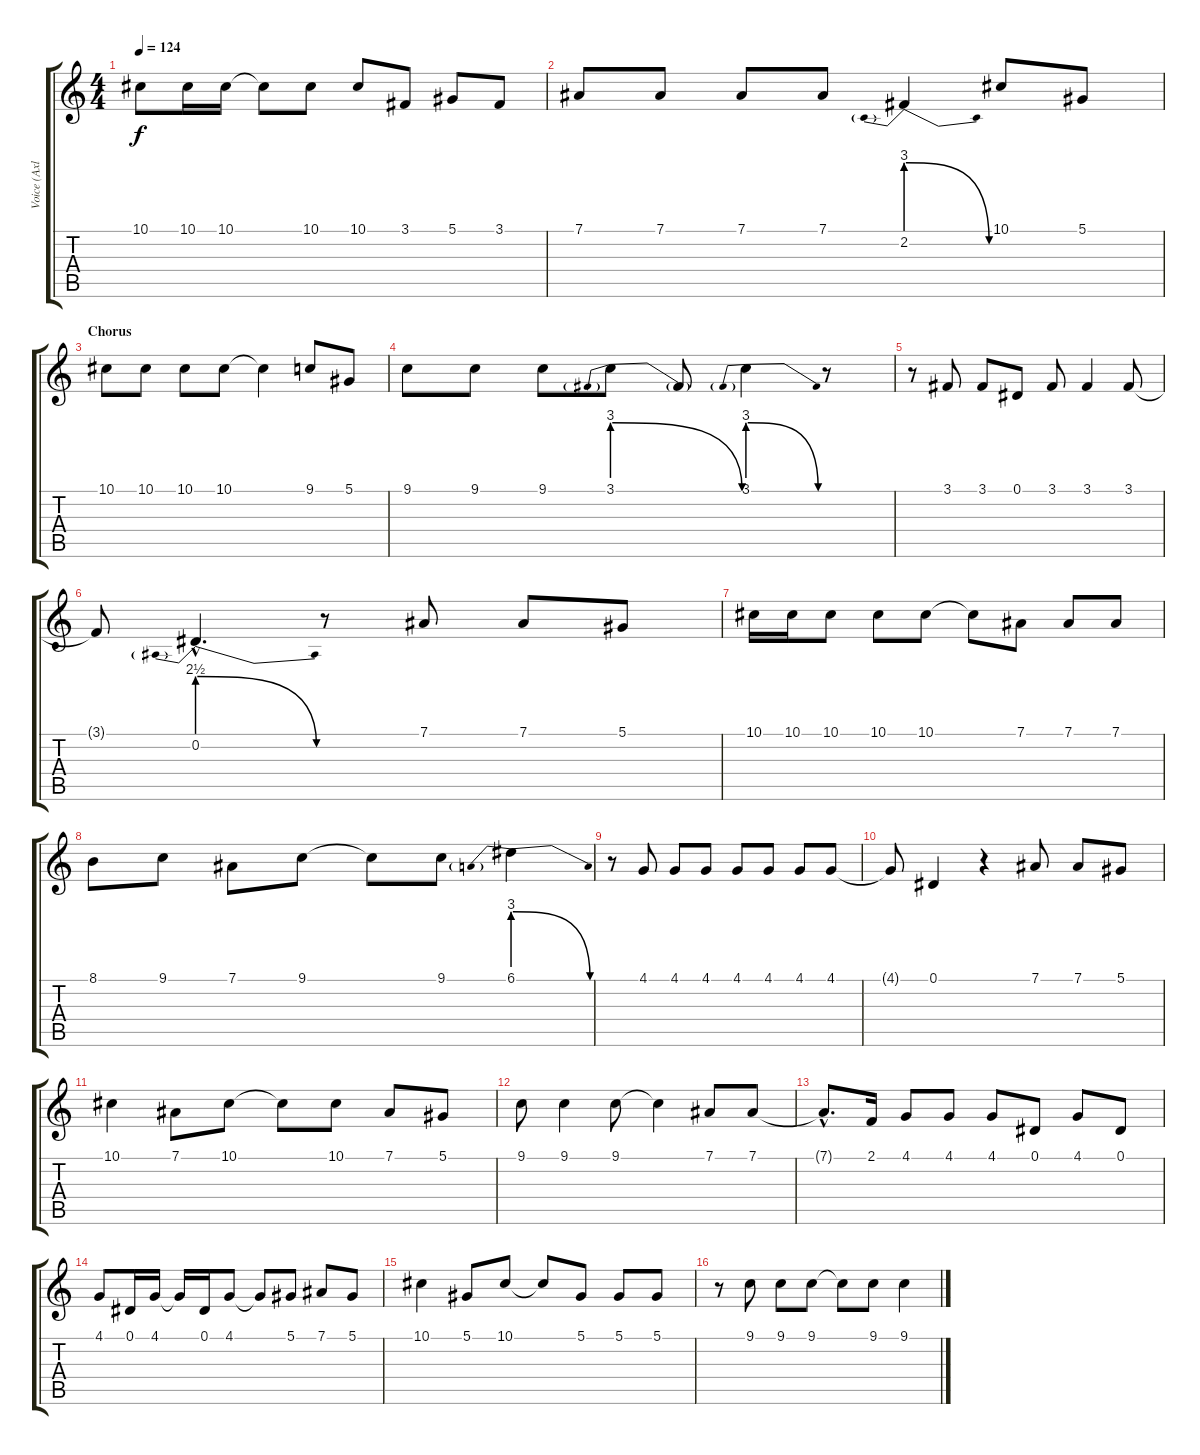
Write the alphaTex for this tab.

\track ("Voice (Axl)" "Voice (Axl") {instrument lead2sawtooth}
\staff {score tabs}
\tuning (Eb4 Bb3 Gb3 Db3 Ab2 Eb2) {hide}
\ts (4 4)
\tempo 124
\clef g2
\ks c
10.1.8{dy f} 10.1.16 10.1.16 10.1{t}.8 10.1.8 10.1.8 3.1.8 5.1.8 3.1.8 |
7.1.8 7.1.8 7.1.8 7.1.8 2.2{be (prebendrelease 0 12 60 0)}.4 10.1.8 5.1.8 |
\section ("" "Chorus")
10.1.8 10.1.8 10.1.8 10.1.8 10.1{t}.4 9.1.8 5.1.8 |
9.1.8 9.1.8 9.1.8 3.1{be (prebendrelease 0 12 60 0)}.8 3.1{t}.8 3.1{be (prebendrelease 0 12 60 0)}.4 r.8 |
r.8 3.1.8 3.1.8 0.1.8 3.1.8 3.1.4 3.1.8 |
3.1{t}.8 0.2{be (prebendrelease 0 10 60 0) hac}.4{d} r.8 7.1.8 7.1.8 5.1.8 |
10.1.16 10.1.16 10.1.8 10.1.8 10.1.8 10.1{t}.8 7.1.8 7.1.8 7.1.8 |
8.1.8 9.1.8 7.1.8 9.1.8 9.1{t}.8 9.1.8 6.1{be (prebendrelease 0 12 60 0)}.4 |
r.8 4.1.8 4.1.8 4.1.8 4.1.8 4.1.8 4.1.8 4.1.8 |
4.1{t}.8 0.1.4 r.4 7.1.8 7.1.8 5.1.8 |
10.1.4 7.1.8 10.1.8 10.1{t}.8 10.1.8 7.1.8 5.1.8 |
9.1.8 9.1.4 9.1.8 9.1{t}.4 7.1.8 7.1.8 |
7.1{hac t}.8{d} 2.1.16 4.1.8 4.1.8 4.1.8 0.1.8 4.1.8 0.1.8 |
4.1.8 0.1.16 4.1.16 4.1{t}.16 0.1.16 4.1.8 4.1{t}.8 5.1.8 7.1.8 5.1.8 |
10.1.4 5.1.8 10.1.8 10.1{t}.8 5.1.8 5.1.8 5.1.8 |
r.8 9.1.8 9.1.8 9.1.8 9.1{t}.8 9.1.8 9.1.4
